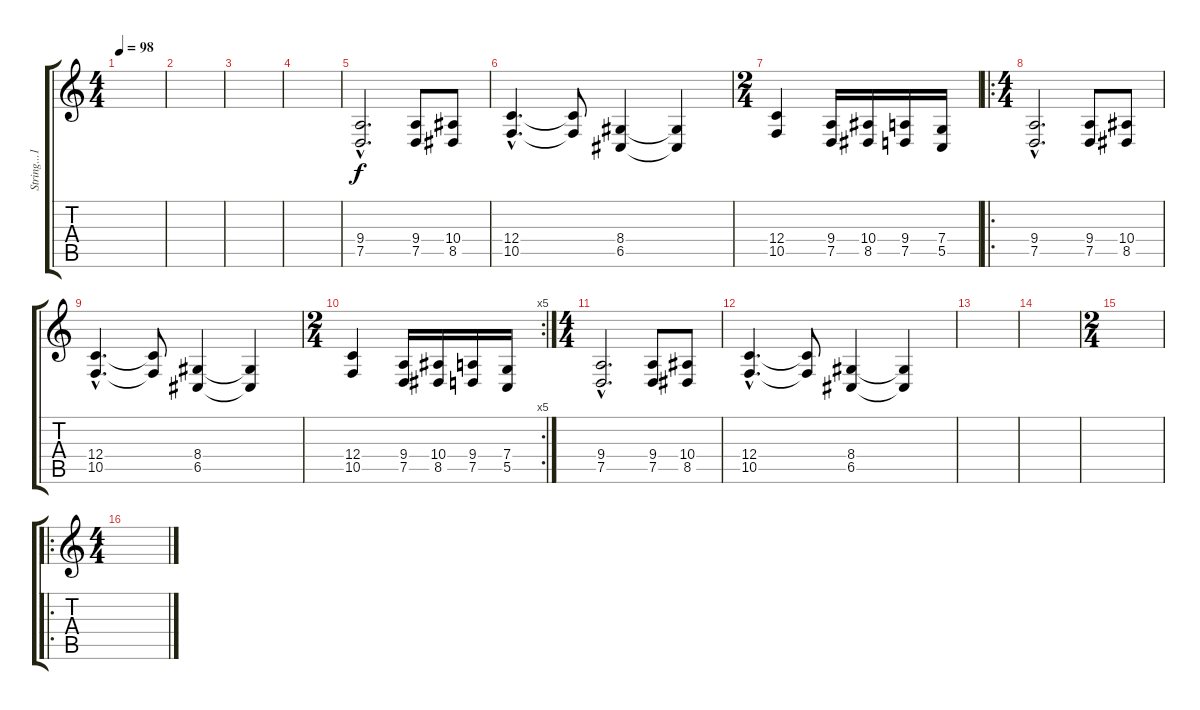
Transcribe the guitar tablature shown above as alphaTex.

\track ("String...1" "String...1") {instrument stringensemble1}
\staff {score tabs}
\tuning (D4 A3 F3 C3 G2 D2) {hide}
\ts (4 4)
\tempo 98
\clef g2
\ks c
|
|
|
|
(9.4{hac} 7.5{hac}).2{d} (9.4 7.5).8 (10.4 8.5).8 |
(12.4{hac} 10.5{hac}).4{d} (12.4{t} 10.5{t}).8 (8.4 6.5).4 (8.4{t} 6.5{t}).4 |
\ts (2 4)
(12.4 10.5).4 (9.4 7.5).16 (10.4 8.5).16 (9.4 7.5).16 (7.4 5.5).16 |
\ro
\ts (4 4)
(9.4{hac} 7.5{hac}).2{d} (9.4 7.5).8 (10.4 8.5).8 |
(12.4{hac} 10.5{hac}).4{d} (12.4{t} 10.5{t}).8 (8.4 6.5).4 (8.4{t} 6.5{t}).4 |
\rc 5
\ts (2 4)
(12.4 10.5).4 (9.4 7.5).16 (10.4 8.5).16 (9.4 7.5).16 (7.4 5.5).16 |
\ts (4 4)
(9.4{hac} 7.5{hac}).2{d} (9.4 7.5).8 (10.4 8.5).8 |
(12.4{hac} 10.5{hac}).4{d} (12.4{t} 10.5{t}).8 (8.4 6.5).4 (8.4{t} 6.5{t}).4 |
|
|
\ts (2 4)
|
\ro
\ts (4 4)
